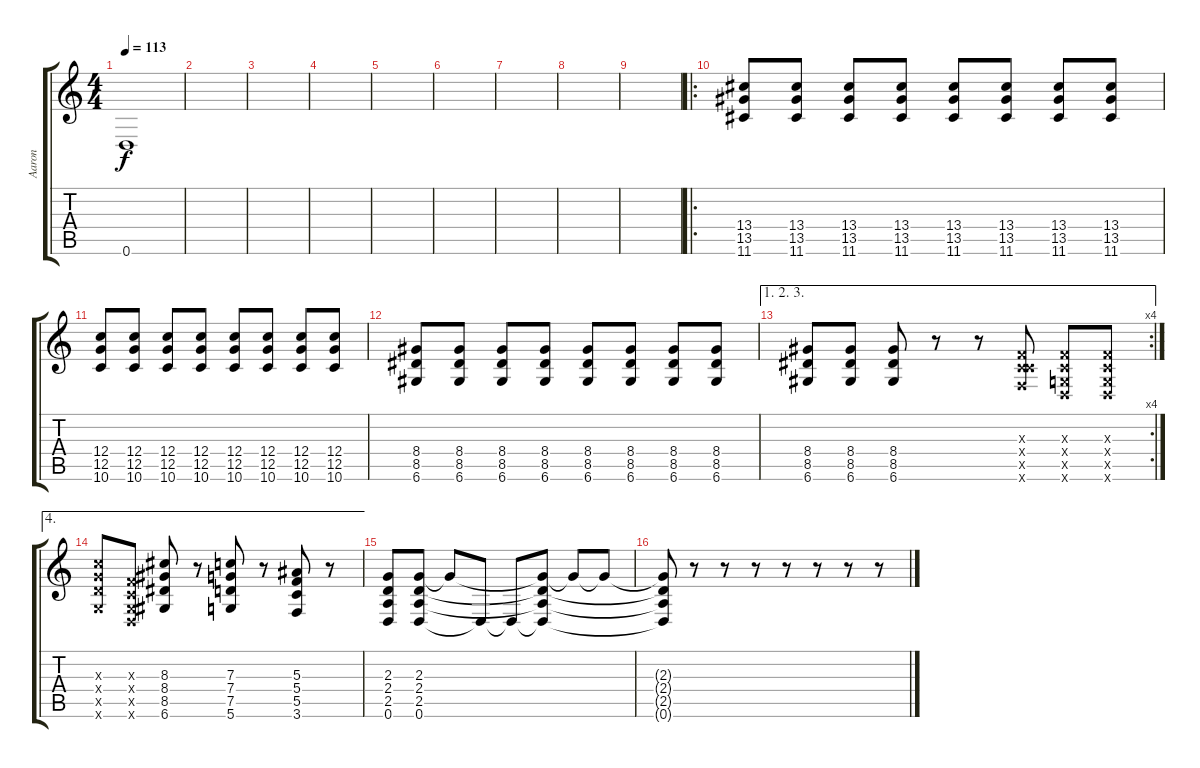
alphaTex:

\track ("Aaron" "Aaron") {instrument distortionguitar}
\staff {score tabs}
\tuning (D4 A3 F3 C3 G2 D2) {hide}
\ts (4 4)
\tempo 113
\clef g2
\ks c
0.6{t}.1{dy f} |
|
|
|
|
|
|
|
|
\ro
(13.4 13.5 11.6).8{volume 13} (13.4 13.5 11.6).8 (13.4 13.5 11.6).8 (13.4 13.5 11.6).8 (13.4 13.5 11.6).8 (13.4 13.5 11.6).8 (13.4 13.5 11.6).8 (13.4 13.5 11.6).8 |
(12.4 12.5 10.6).8 (12.4 12.5 10.6).8 (12.4 12.5 10.6).8 (12.4 12.5 10.6).8 (12.4 12.5 10.6).8 (12.4 12.5 10.6).8 (12.4 12.5 10.6).8 (12.4 12.5 10.6).8 |
(8.4 8.5 6.6).8 (8.4 8.5 6.6).8 (8.4 8.5 6.6).8 (8.4 8.5 6.6).8 (8.4 8.5 6.6).8 (8.4 8.5 6.6).8 (8.4 8.5 6.6).8 (8.4 8.5 6.6).8 |
\ae (1 2 3)
\rc 4
(8.4 8.5 6.6).8 (8.4 8.5 6.6).8 (8.4 8.5 6.6).8 r.8 r.8 (0.3{x} 0.4{x} 5.5{x} 3.6{x}).8{volume 16} (0.3{x} 0.4{x} 0.5{x} 0.6{x}).8 (0.3{x} 0.4{x} 0.5{x} 0.6{x}).8 |
\ae 4
(7.3{x} 7.4{x} 7.5{x} 5.6{x}).8 (0.3{x} 0.4{x} 0.5{x} 0.6{x}).8 (8.3 8.4 8.5 6.6).8 r.8 (7.3 7.4 7.5 5.6).8 r.8 (5.3 5.4 5.5 3.6).8 r.8 |
(2.3 2.4 2.5 0.6).8 (2.3 2.4 2.5 0.6).8 2.3{t}.8 0.6{t}.8 0.6{t}.8 (2.3{t} 2.4{t} 2.5{t} 0.6{t}).8 2.3{t}.8 2.3{t}.8 |
(2.3{t} 2.4{t} 2.5{t} 0.6{t}).8 r.8 r.8 r.8 r.8 r.8 r.8 r.8
